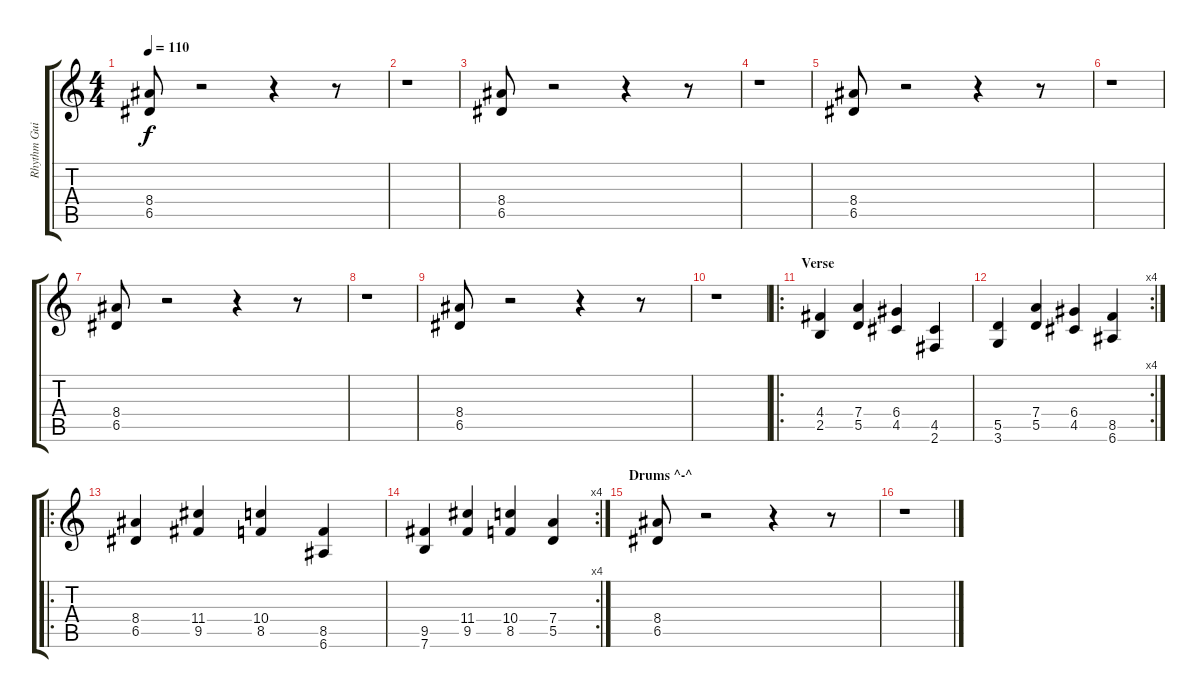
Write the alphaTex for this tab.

\track ("Rhythm Guitar" "Rhythm Gui") {instrument overdrivenguitar}
\staff {score tabs}
\tuning (E4 B3 G3 D3 A2 E2) {hide}
\ts (4 4)
\tempo 110
\clef g2
\ks c
(8.4 6.5).8{dy f} r.2 r.4 r.8 |
r.1 |
(8.4 6.5).8 r.2 r.4 r.8 |
r.1 |
(8.4 6.5).8 r.2 r.4 r.8 |
r.1 |
(8.4 6.5).8 r.2 r.4 r.8 |
r.1 |
(8.4 6.5).8 r.2 r.4 r.8 |
r.1 |
\ro
\section ("" "Verse")
(4.4 2.5).4 (7.4 5.5).4 (6.4 4.5).4 (4.5 2.6).4 |
\rc 4
(5.5 3.6).4 (7.4 5.5).4 (6.4 4.5).4 (8.5 6.6).4 |
\ro
(8.4 6.5).4 (11.4 9.5).4 (10.4 8.5).4 (8.5 6.6).4 |
\rc 4
(9.5 7.6).4 (11.4 9.5).4 (10.4 8.5).4 (7.4 5.5).4 |
\section ("" "Drums ^-^")
(8.4 6.5).8 r.2 r.4 r.8 |
r.1
